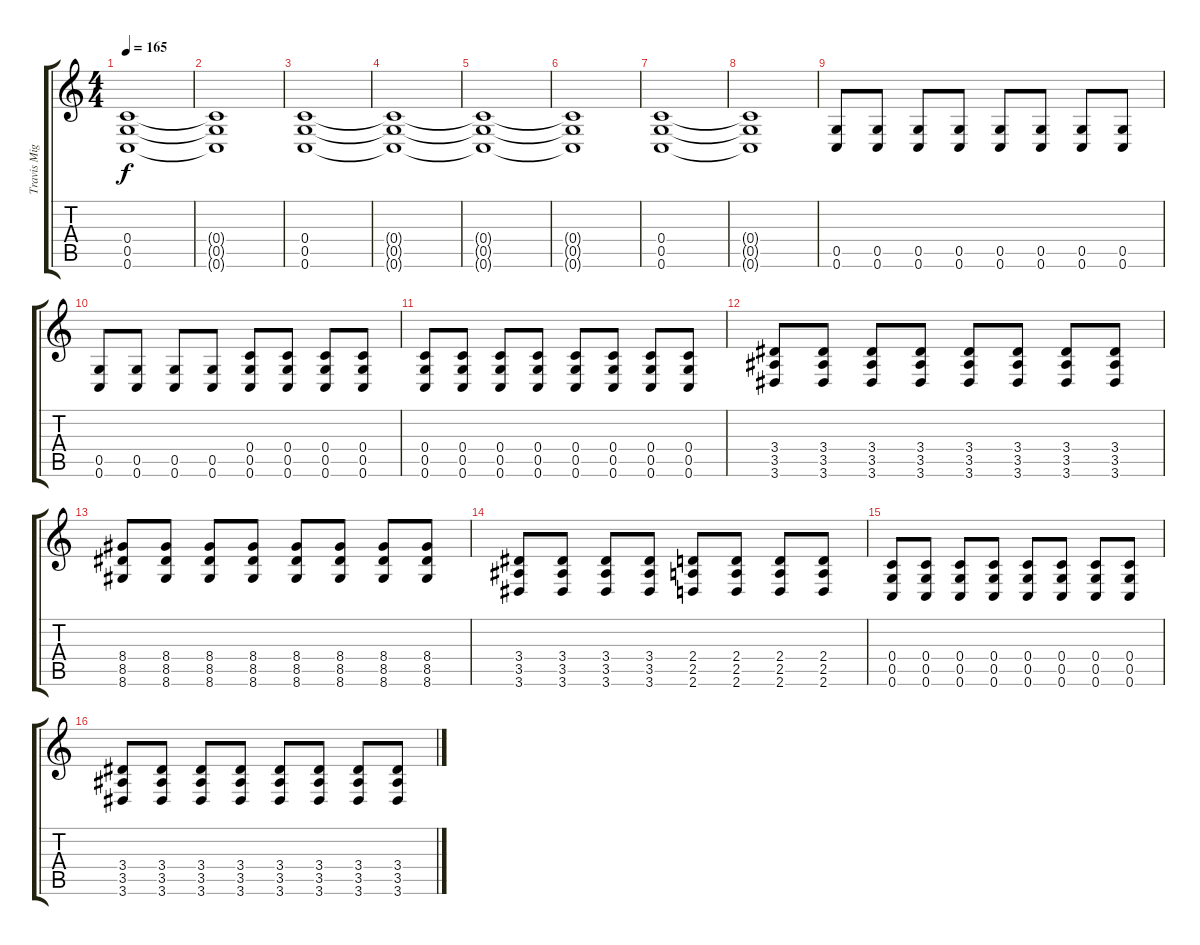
\track ("Travis Miguel" "Travis Mig") {instrument distortionguitar}
\staff {score tabs}
\tuning (D4 A3 F3 C3 G2 C2) {hide}
\ts (4 4)
\tempo 165
\clef g2
\ks c
(0.4{t} 0.5{t} 0.6{t}).1{dy f} |
(0.4{t} 0.5{t} 0.6{t}).1 |
(0.4 0.5 0.6).1 |
(0.4{t} 0.5{t} 0.6{t}).1 |
(0.4{t} 0.5{t} 0.6{t}).1 |
(0.4{t} 0.5{t} 0.6{t}).1 |
(0.4 0.5 0.6).1 |
(0.4{t} 0.5{t} 0.6{t}).1 |
(0.5 0.6).8 (0.5 0.6).8 (0.5 0.6).8 (0.5 0.6).8 (0.5 0.6).8 (0.5 0.6).8 (0.5 0.6).8 (0.5 0.6).8 |
(0.5 0.6).8 (0.5 0.6).8 (0.5 0.6).8 (0.5 0.6).8 (0.4 0.5 0.6).8 (0.4 0.5 0.6).8 (0.4 0.5 0.6).8 (0.4 0.5 0.6).8 |
(0.4 0.5 0.6).8 (0.4 0.5 0.6).8 (0.4 0.5 0.6).8 (0.4 0.5 0.6).8 (0.4 0.5 0.6).8 (0.4 0.5 0.6).8 (0.4 0.5 0.6).8 (0.4 0.5 0.6).8 |
(3.4 3.5 3.6).8 (3.4 3.5 3.6).8 (3.4 3.5 3.6).8 (3.4 3.5 3.6).8 (3.4 3.5 3.6).8 (3.4 3.5 3.6).8 (3.4 3.5 3.6).8 (3.4 3.5 3.6).8 |
(8.4 8.5 8.6).8 (8.4 8.5 8.6).8 (8.4 8.5 8.6).8 (8.4 8.5 8.6).8 (8.4 8.5 8.6).8 (8.4 8.5 8.6).8 (8.4 8.5 8.6).8 (8.4 8.5 8.6).8 |
(3.4 3.5 3.6).8 (3.4 3.5 3.6).8 (3.4 3.5 3.6).8 (3.4 3.5 3.6).8 (2.4 2.5 2.6).8 (2.4 2.5 2.6).8 (2.4 2.5 2.6).8 (2.4 2.5 2.6).8 |
(0.4 0.5 0.6).8 (0.4 0.5 0.6).8 (0.4 0.5 0.6).8 (0.4 0.5 0.6).8 (0.4 0.5 0.6).8 (0.4 0.5 0.6).8 (0.4 0.5 0.6).8 (0.4 0.5 0.6).8 |
(3.4 3.5 3.6).8 (3.4 3.5 3.6).8 (3.4 3.5 3.6).8 (3.4 3.5 3.6).8 (3.4 3.5 3.6).8 (3.4 3.5 3.6).8 (3.4 3.5 3.6).8 (3.4 3.5 3.6).8
